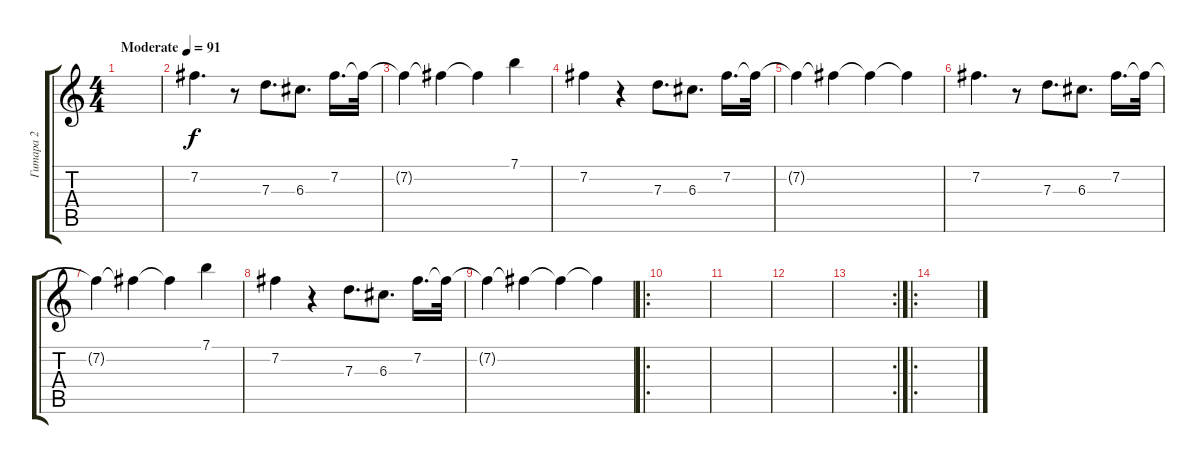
\track ("Гитара 2" "Гитара 2") {instrument electricbassfinger}
\staff {score tabs}
\tuning (E4 B3 G3 D3 A2 E2) {hide}
\ts (4 4)
\tempo (91 "Moderate")
\clef g2
\ks c
|
7.2.4{d} r.8 7.3.8{d} 6.3.8{d} 7.2.16{d} 7.2{t}.32 |
7.2{t}.4 7.2{t}.4 7.2{t}.4 7.1.4 |
7.2.4 r.4 7.3.8{d} 6.3.8{d} 7.2.16{d} 7.2{t}.32 |
7.2{t}.4 7.2{t}.4 7.2{t}.4 7.2{t}.4 |
7.2.4{d} r.8 7.3.8{d} 6.3.8{d} 7.2.16{d} 7.2{t}.32 |
7.2{t}.4 7.2{t}.4 7.2{t}.4 7.1.4 |
7.2.4 r.4 7.3.8{d} 6.3.8{d} 7.2.16{d} 7.2{t}.32 |
7.2{t}.4 7.2{t}.4 7.2{t}.4 7.2{t}.4 |
\ro
|
|
|
\rc 2
|
\ro
